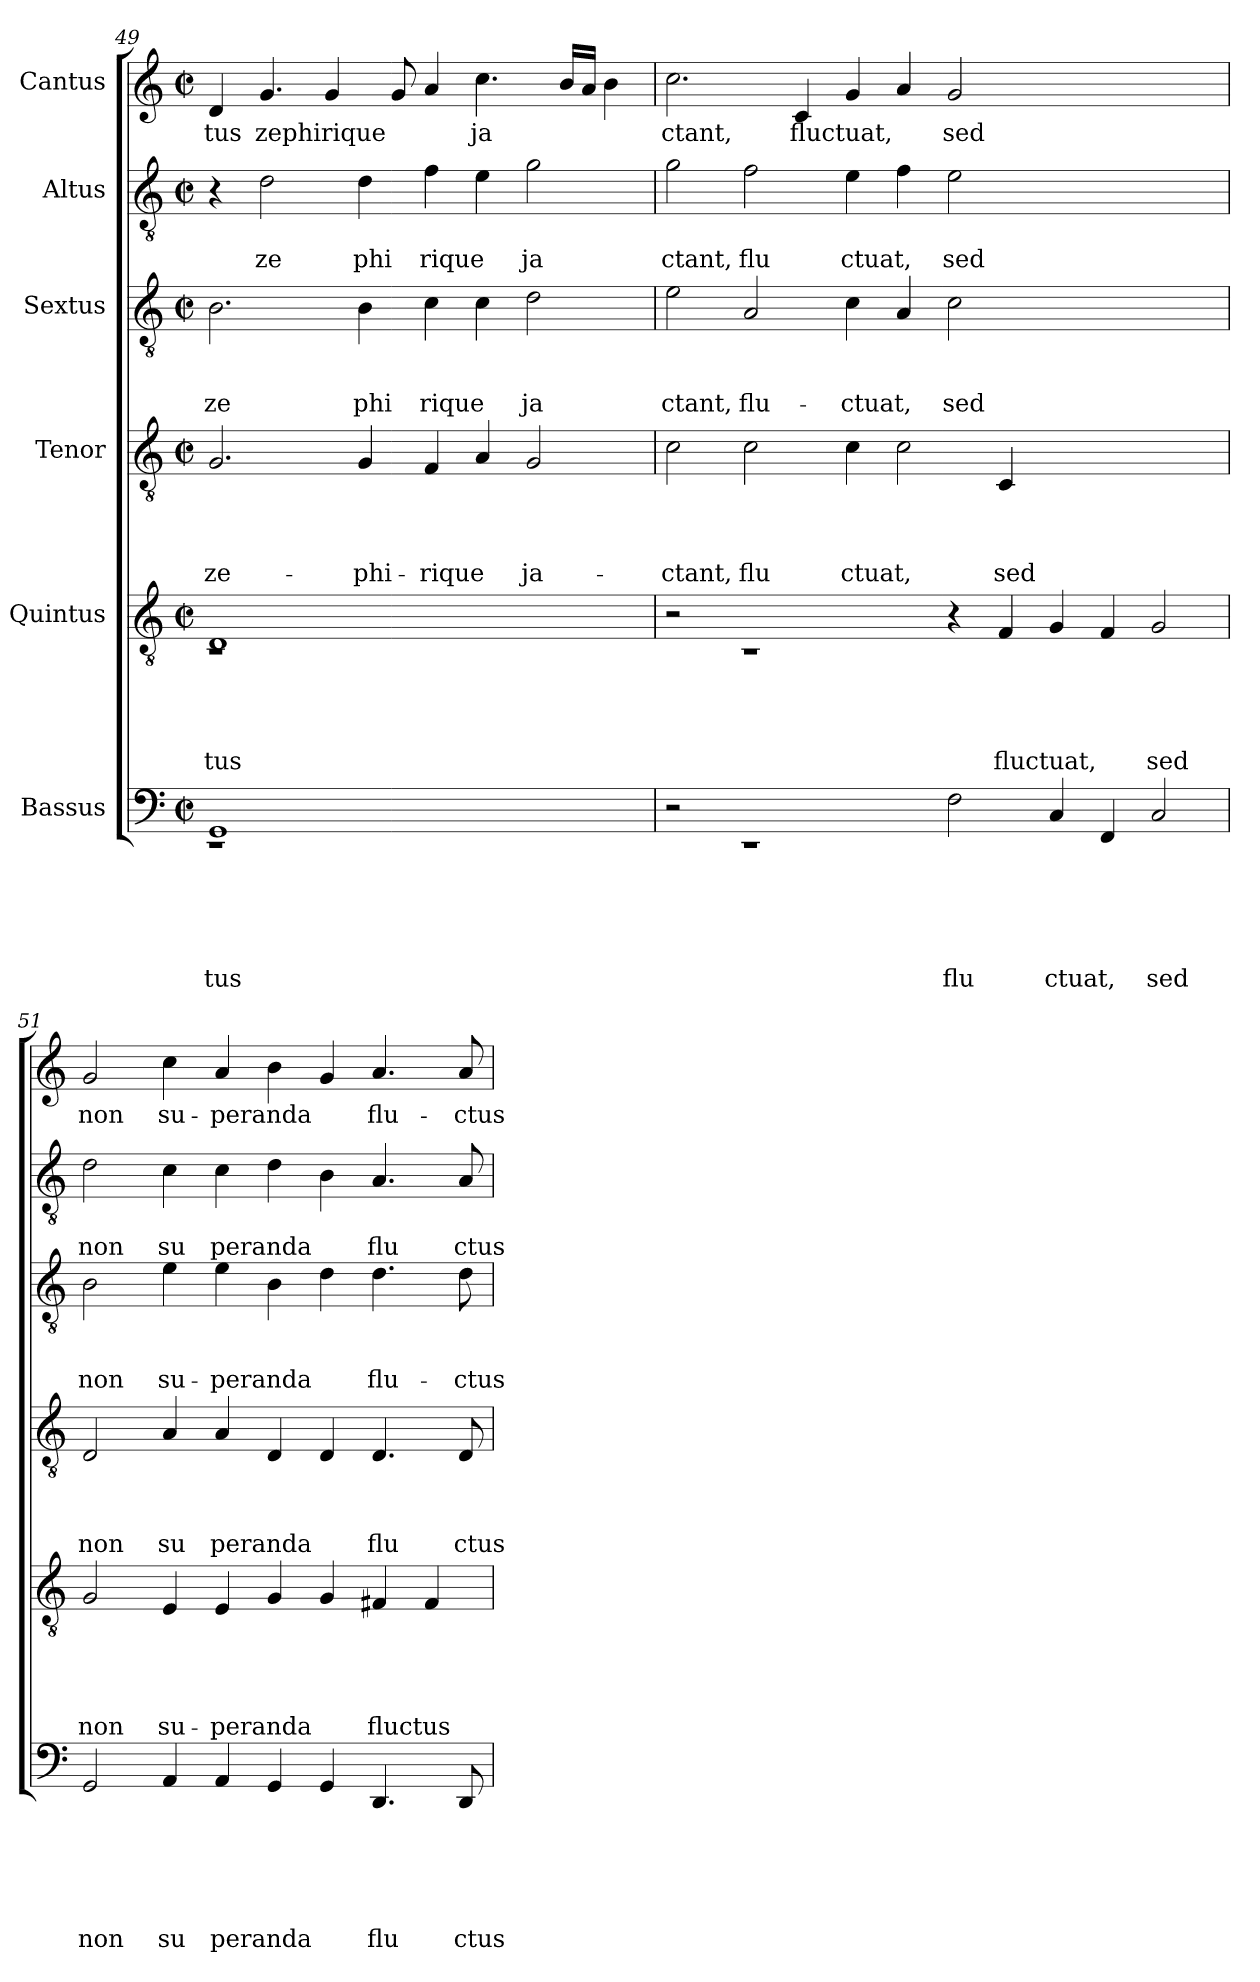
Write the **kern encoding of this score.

**kern	**text	**text	**text	**text	**text	**text	**kern	**text	**text	**text	**text	**text	**kern	**text	**text	**text	**text	**kern	**text	**text	**text	**kern	**text	**text	**kern	**text
*part6	*part6	*part6	*part6	*part6	*part6	*part6	*part5	*part5	*part5	*part5	*part5	*part5	*part4	*part4	*part4	*part4	*part4	*part3	*part3	*part3	*part3	*part2	*part2	*part2	*part1	*part1
*staff6	*staff6	*staff6	*staff6	*staff6	*staff6	*staff6	*staff5	*staff5	*staff5	*staff5	*staff5	*staff5	*staff4	*staff4	*staff4	*staff4	*staff4	*staff3	*staff3	*staff3	*staff3	*staff2	*staff2	*staff2	*staff1	*staff1
*I"Bassus	*	*	*	*	*	*	*I"Quintus	*	*	*	*	*	*I"Tenor	*	*	*	*	*I"Sextus	*	*	*	*I"Altus	*	*	*I"Cantus	*
*clefF4	*	*	*	*	*	*	*clefGv2	*	*	*	*	*	*clefGv2	*	*	*	*	*clefGv2	*	*	*	*clefGv2	*	*	*clefG2	*
*k[]	*	*	*	*	*	*	*k[]	*	*	*	*	*	*k[]	*	*	*	*	*k[]	*	*	*	*k[]	*	*	*k[]	*
*C:	*	*	*	*	*	*	*C:	*	*	*	*	*	*C:	*	*	*	*	*C:	*	*	*	*C:	*	*	*C:	*
*M2/2	*	*	*	*	*	*	*M2/2	*	*	*	*	*	*M2/2	*	*	*	*	*M2/2	*	*	*	*M2/2	*	*	*M2/2	*
*met(c|)	*	*	*	*	*	*	*met(c|)	*	*	*	*	*	*met(c|)	*	*	*	*	*met(c|)	*	*	*	*met(c|)	*	*	*met(c|)	*
=49	=49	=49	=49	=49	=49	=49	=49	=49	=49	=49	=49	=49	=49	=49	=49	=49	=49	=49	=49	=49	=49	=49	=49	=49	=49	=49
!	!	!	!	!	!	!LO:LY:b	!	!	!	!	!	!LO:LY:b	!	!	!	!	!LO:LY:b	!	!	!	!LO:LY:b	!	!	!	!	!LO:LY:b
*^	*	*	*	*	*	*	*^	*	*	*	*	*	*	*	*	*	*	*	*	*	*	*	*	*	*	*
1GG	1rEE	.	.	.	.	.	tus	1D	1rC	.	.	.	.	tus	2.G/	.	.	.	ze-	2.B\	.	.	ze	4r	.	.	4d/	tus
!	!	!	!	!	!	!	!	!	!	!	!	!	!	!	!	!	!	!	!	!	!	!	!	!	!	!LO:LY:b	!	!LO:LY:b
.	.	.	.	.	.	.	.	.	.	.	.	.	.	.	.	.	.	.	.	.	.	.	.	2d\	.	ze	4.g/	zephirique
.	.	.	.	.	.	.	.	.	.	.	.	.	.	.	.	.	.	.	.	.	.	.	.	.	.	.	4g/	.
!	!	!	!	!	!	!	!	!	!	!	!	!	!	!	!	!	!	!	!LO:LY:b	!	!	!	!LO:LY:b	!	!	!LO:LY:b	!	!
.	.	.	.	.	.	.	.	.	.	.	.	.	.	.	4G/	.	.	.	-phi-	4B\	.	.	phi	4d\	.	phi	.	.
.	.	.	.	.	.	.	.	.	.	.	.	.	.	.	.	.	.	.	.	.	.	.	.	.	.	.	8g/	.
!	!	!	!	!	!	!	!	!	!	!	!	!	!	!	!	!	!	!	!LO:LY:b	!	!	!	!LO:LY:b	!	!	!LO:LY:b	!	!
1ryy	1ryy	.	.	.	.	.	.	1ryy	1ryy	.	.	.	.	.	4F/	.	.	.	-rique	4c\	.	.	rique	4f\	.	rique	4a/	.
!	!	!	!	!	!	!	!	!	!	!	!	!	!	!	!	!	!	!	!	!	!	!	!	!	!	!	!	!LO:LY:b
.	.	.	.	.	.	.	.	.	.	.	.	.	.	.	4A/	.	.	.	.	4c\	.	.	.	4e\	.	.	4.cc\	ja
!	!	!	!	!	!	!	!	!	!	!	!	!	!	!	!	!	!	!	!LO:LY:b	!	!	!	!LO:LY:b	!	!	!LO:LY:b	!	!
.	.	.	.	.	.	.	.	.	.	.	.	.	.	.	2G/	.	.	.	ja-	2d\	.	.	ja	2g\	.	ja	.	.
.	.	.	.	.	.	.	.	.	.	.	.	.	.	.	.	.	.	.	.	.	.	.	.	.	.	.	16b/LL	.
.	.	.	.	.	.	.	.	.	.	.	.	.	.	.	.	.	.	.	.	.	.	.	.	.	.	.	16a/JJ	.
.	.	.	.	.	.	.	.	.	.	.	.	.	.	.	.	.	.	.	.	.	.	.	.	.	.	.	4b\	.
*v	*v	*	*	*	*	*	*	*	*	*	*	*	*	*	*	*	*	*	*	*	*	*	*	*	*	*	*	*
*	*	*	*	*	*	*	*v	*v	*	*	*	*	*	*	*	*	*	*	*	*	*	*	*	*	*	*	*
!!LO:PB:g=z
=50	=50	=50	=50	=50	=50	=50	=50	=50	=50	=50	=50	=50	=50	=50	=50	=50	=50	=50	=50	=50	=50	=50	=50	=50	=50	=50
!	!	!	!	!	!	!	!	!	!	!	!	!	!	!	!	!	!LO:LY:b	!	!	!	!LO:LY:b	!	!	!LO:LY:b	!	!LO:LY:b
2r	.	.	.	.	.	.	2r	.	.	.	.	.	2c\	.	.	.	-ctant,	2e\	.	.	ctant,	2g\	.	ctant,	2.cc\	ctant,
!	!	!	!	!	!	!	!	!	!	!	!	!	!	!	!	!	!LO:LY:b	!	!	!	!LO:LY:b	!	!	!LO:LY:b	!	!
1rEE	.	.	.	.	.	.	1rC	.	.	.	.	.	2c\	.	.	.	flu	2A/	.	.	flu-	2f\	.	flu	.	.
!	!	!	!	!	!	!	!	!	!	!	!	!	!	!	!	!	!	!	!	!	!	!	!	!	!	!LO:LY:b
.	.	.	.	.	.	.	.	.	.	.	.	.	.	.	.	.	.	.	.	.	.	.	.	.	4c/	fluctuat,
!	!	!	!	!	!	!	!	!	!	!	!	!	!	!	!	!	!LO:LY:b	!	!	!	!LO:LY:b	!	!	!LO:LY:b	!	!
.	.	.	.	.	.	.	.	.	.	.	.	.	4c\	.	.	.	ctuat,	4c\	.	.	-ctuat,	4e\	.	ctuat,	4g/	.
.	.	.	.	.	.	.	.	.	.	.	.	.	2c\	.	.	.	.	4A/	.	.	.	4f\	.	.	4a/	.
!	!	!	!	!	!	!LO:LY:b	!	!	!	!	!	!	!	!	!	!	!	!	!	!	!LO:LY:b	!	!	!LO:LY:b	!	!LO:LY:b
2F\	.	.	.	.	.	flu	4r	.	.	.	.	.	.	.	.	.	.	2c\	.	.	sed	2e\	.	sed	2g/	sed
!	!	!	!	!	!	!	!	!	!	!	!	!LO:LY:b	!	!	!	!	!LO:LY:b	!	!	!	!	!	!	!	!	!
.	.	.	.	.	.	.	4F/	.	.	.	.	fluctuat,	4C/	.	.	.	sed	.	.	.	.	.	.	.	.	.
!	!	!	!	!	!	!LO:LY:b	!	!	!	!	!	!	!	!	!	!	!	!	!	!	!	!	!	!	!	!
4C/	.	.	.	.	.	ctuat,	4G/	.	.	.	.	.	1ryy	.	.	.	.	1ryy	.	.	.	1ryy	.	.	1ryy	.
4FF/	.	.	.	.	.	.	4F/	.	.	.	.	.	.	.	.	.	.	.	.	.	.	.	.	.	.	.
!	!	!	!	!	!	!LO:LY:b	!	!	!	!	!	!LO:LY:b	!	!	!	!	!	!	!	!	!	!	!	!	!	!
2C/	.	.	.	.	.	sed	2G/	.	.	.	.	sed	.	.	.	.	.	.	.	.	.	.	.	.	.	.
=51	=51	=51	=51	=51	=51	=51	=51	=51	=51	=51	=51	=51	=51	=51	=51	=51	=51	=51	=51	=51	=51	=51	=51	=51	=51	=51
!	!	!	!	!	!	!LO:LY:b	!	!	!	!	!	!LO:LY:b	!	!	!	!	!LO:LY:b	!	!	!	!LO:LY:b	!	!	!LO:LY:b	!	!LO:LY:b
2GG/	.	.	.	.	.	non	2G/	.	.	.	.	non	2D/	.	.	.	non	2B\	.	.	non	2d\	.	non	2g/	non
!	!	!	!	!	!	!LO:LY:b	!	!	!	!	!	!LO:LY:b	!	!	!	!	!LO:LY:b	!	!	!	!LO:LY:b	!	!	!LO:LY:b	!	!LO:LY:b
4AA/	.	.	.	.	.	su	4E/	.	.	.	.	su-	4A/	.	.	.	su	4e\	.	.	su-	4c\	.	su	4cc\	su-
!	!	!	!	!	!	!LO:LY:b	!	!	!	!	!	!LO:LY:b	!	!	!	!	!LO:LY:b	!	!	!	!LO:LY:b	!	!	!LO:LY:b	!	!LO:LY:b
4AA/	.	.	.	.	.	peranda	4E/	.	.	.	.	-peranda	4A/	.	.	.	peranda	4e\	.	.	-peranda	4c\	.	peranda	4a/	-peranda
4GG/	.	.	.	.	.	.	4G/	.	.	.	.	.	4D/	.	.	.	.	4B\	.	.	.	4d\	.	.	4b\	.
4GG/	.	.	.	.	.	.	4G/	.	.	.	.	.	4D/	.	.	.	.	4d\	.	.	.	4B\	.	.	4g/	.
!	!	!	!	!	!	!LO:LY:b	!	!	!	!	!	!LO:LY:b	!	!	!	!	!LO:LY:b	!	!	!	!LO:LY:b	!	!	!LO:LY:b	!	!LO:LY:b
4.DD/	.	.	.	.	.	flu	4F#X/	.	.	.	.	fluctus	4.D/	.	.	.	flu	4.d\	.	.	flu-	4.A/	.	flu	4.a/	flu-
.	.	.	.	.	.	.	4F#/	.	.	.	.	.	.	.	.	.	.	.	.	.	.	.	.	.	.	.
!	!	!	!	!	!	!LO:LY:b	!	!	!	!	!	!	!	!	!	!	!LO:LY:b	!	!	!	!LO:LY:b	!	!	!LO:LY:b	!	!LO:LY:b
8DD/	.	.	.	.	.	ctus	.	.	.	.	.	.	8D/	.	.	.	ctus	8d\	.	.	-ctus	8A/	.	ctus	8a/	-ctus
=	=	=	=	=	=	=	=	=	=	=	=	=	=	=	=	=	=	=	=	=	=	=	=	=	=	=
*-	*-	*-	*-	*-	*-	*-	*-	*-	*-	*-	*-	*-	*-	*-	*-	*-	*-	*-	*-	*-	*-	*-	*-	*-	*-	*-
